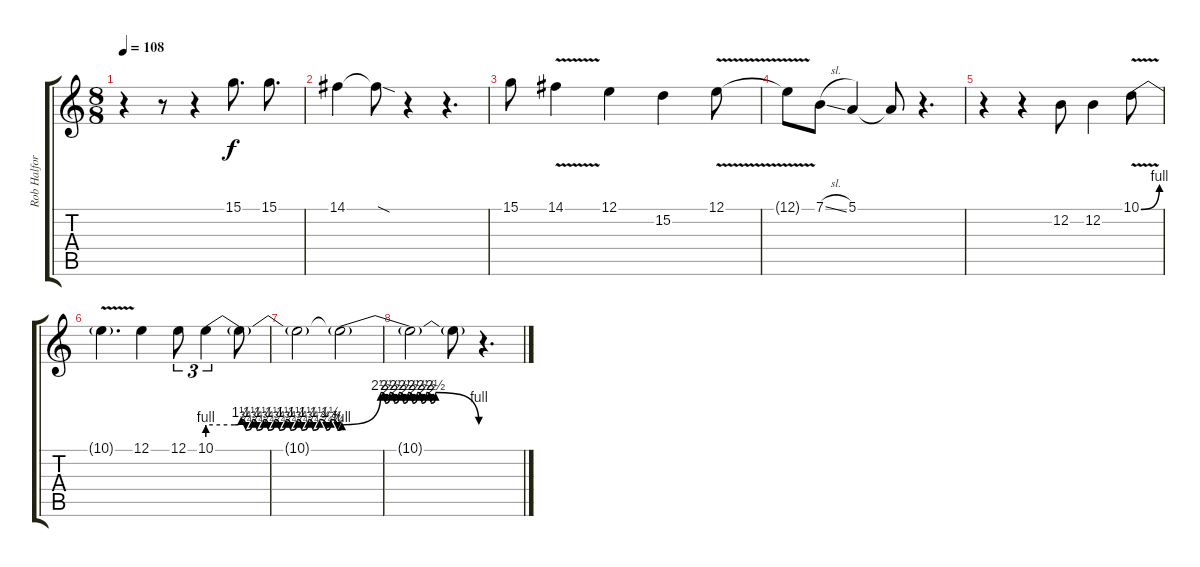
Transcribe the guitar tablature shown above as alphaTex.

\track ("Rob Halford" "Rob Halfor") {instrument violin}
\staff {score tabs}
\tuning (E4 B3 G3 D3 A2 E2) {hide}
\ts (8 8)
\tempo 108
\clef g2
\ks c
r.4{dy f} r.8 r.4 15.1.8{d} 15.1.8{d} |
14.1.4 14.1{sod t}.8 r.4 r.4{d} |
15.1.8 14.1{v}.4 12.1.4 15.2.4 12.1{v}.8 |
12.1{t}.8 7.1{sl}.8 5.1.4 5.1{t}.8 r.4{d} |
r.4 r.4 12.2.8 12.2.4 10.1{be (bend 0 0 60 4) v}.8 |
10.1{t}.4{d} 12.1.4 12.1.8{tu (3 2)} 10.1{be (custom 0 4 12 4 15 5 17 3 20 5 22 3 25 5 27 3 30 5 32 3 35 5 37 3 40 5 42 3 45 5 47 3 50 5 53 3 55 5 58 3 60 4)}.4{tu (3 2)} 10.1{t}.8 |
10.1{t}.2 10.1{be (custom 0 4 17 10 19 8 21 10 23 8 25 10 27 8 29 10 31 8 33 10 35 8 37 10 39 8 41 10 60 4) t}.2 |
10.1{t}.2 10.1{t}.8 r.4{d}
